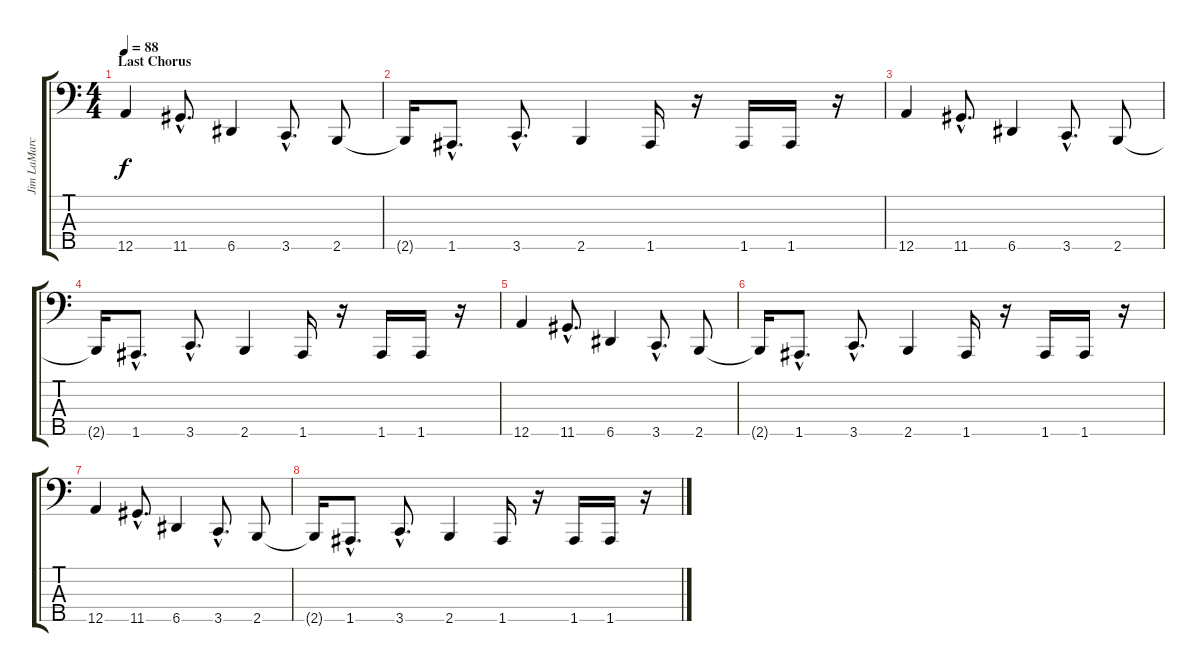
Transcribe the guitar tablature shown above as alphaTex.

\track ("Jim LaMarca" "Jim LaMarc") {instrument electricbassfinger}
\staff {score tabs}
\tuning (G2 D2 A1 E1 A0) {hide}
\ts (4 4)
\section ("" "Last Chorus")
\tempo 88
\clef f4
\ks c
12.5.4{dy f} 11.5{hac}.8{d} 6.5.4 3.5{hac}.8{d} 2.5.8 |
2.5{t}.16 1.5{hac}.8{d} 3.5{hac}.8{d} 2.5.4 1.5.16 r.16 1.5.16 1.5.16 r.16 |
12.5.4 11.5{hac}.8{d} 6.5.4 3.5{hac}.8{d} 2.5.8 |
2.5{t}.16 1.5{hac}.8{d} 3.5{hac}.8{d} 2.5.4 1.5.16 r.16 1.5.16 1.5.16 r.16 |
12.5.4 11.5{hac}.8{d} 6.5.4 3.5{hac}.8{d} 2.5.8 |
2.5{t}.16 1.5{hac}.8{d} 3.5{hac}.8{d} 2.5.4 1.5.16 r.16 1.5.16 1.5.16 r.16 |
12.5.4 11.5{hac}.8{d} 6.5.4 3.5{hac}.8{d} 2.5.8 |
2.5{t}.16 1.5{hac}.8{d} 3.5{hac}.8{d} 2.5.4 1.5.16 r.16 1.5.16 1.5.16 r.16
